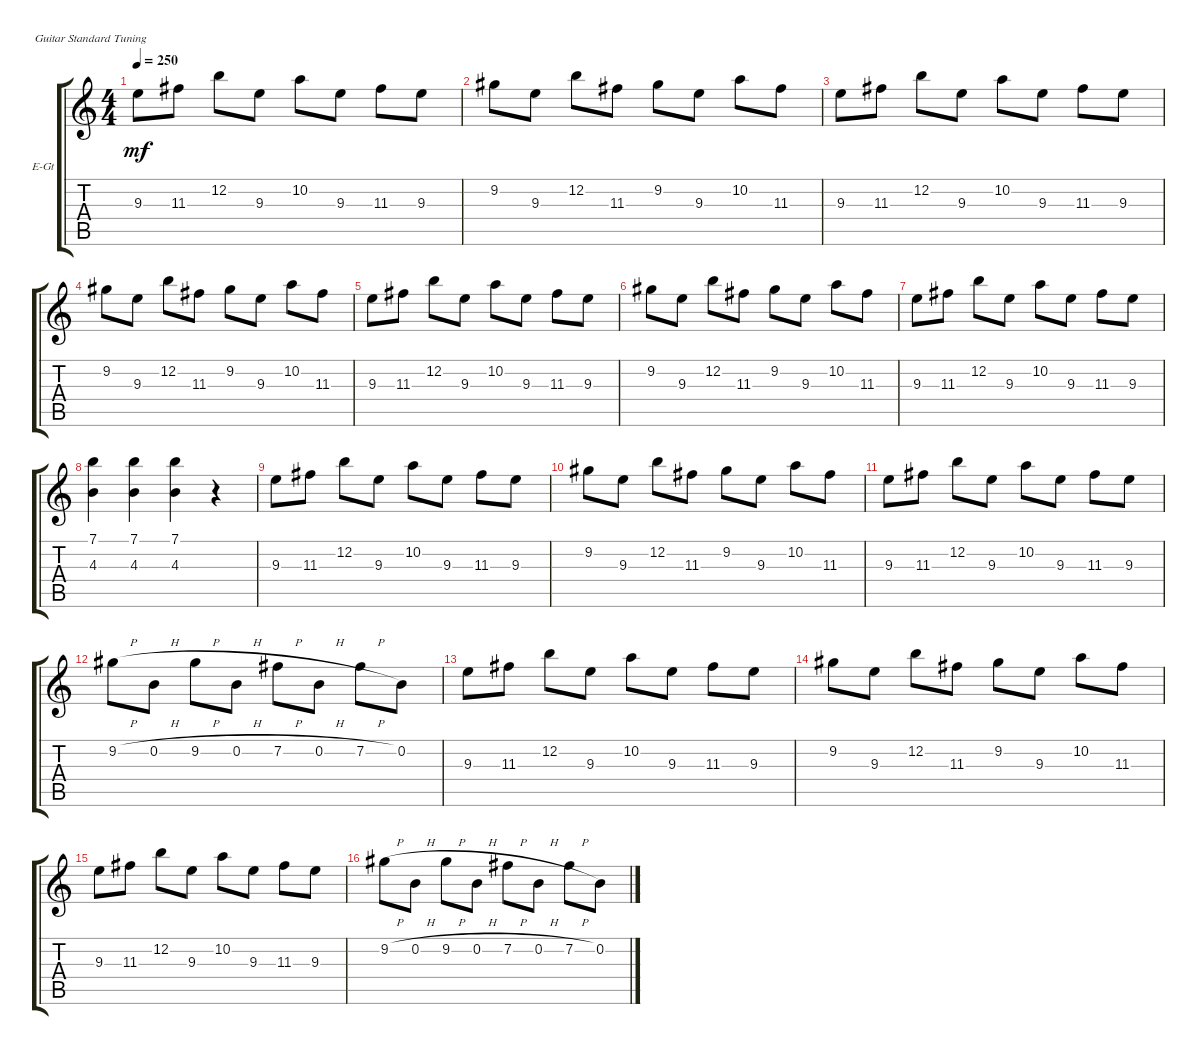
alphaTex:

\defaultSystemsLayout 4
\bracketExtendMode groupsimilarinstruments
\firstSystemTrackNameOrientation horizontal
\otherSystemsTrackNameOrientation horizontal
\track ("Пилюлюкаклка" "E-Gt") {instrument distortionguitar}
\staff {score tabs}
\tuning (E4 B3 G3 D3 A2 E2)
\ts (4 4)
\tempo 250
\clef g2
\scale
0.487395
\ks c
9.3.8{dy mf instrument distortionguitar} 11.3.8 12.2.8 9.3.8 10.2.8 9.3.8 11.3.8 9.3.8 |
\scale
0.256303 9.2.8 9.3.8 12.2.8 11.3.8 9.2.8 9.3.8 10.2.8 11.3.8 |
\scale
0.256303 9.3.8 11.3.8 12.2.8 9.3.8 10.2.8 9.3.8 11.3.8 9.3.8 |
\scale
0.333333 9.2.8 9.3.8 12.2.8 11.3.8 9.2.8 9.3.8 10.2.8 11.3.8 |
\scale
0.333333 9.3.8 11.3.8 12.2.8 9.3.8 10.2.8 9.3.8 11.3.8 9.3.8 |
\scale
0.333333 9.2.8 9.3.8 12.2.8 11.3.8 9.2.8 9.3.8 10.2.8 11.3.8 |
\scale
0.333333 9.3.8 11.3.8 12.2.8 9.3.8 10.2.8 9.3.8 11.3.8 9.3.8 |
\scale
0.333333 (7.1 4.3).4 (7.1 4.3).4 (7.1 4.3).4 r.4 |
\scale
0.333333 9.3.8 11.3.8 12.2.8 9.3.8 10.2.8 9.3.8 11.3.8 9.3.8 |
\scale
0.333333 9.2.8 9.3.8 12.2.8 11.3.8 9.2.8 9.3.8 10.2.8 11.3.8 |
\scale
0.333333 9.3.8 11.3.8 12.2.8 9.3.8 10.2.8 9.3.8 11.3.8 9.3.8 |
\scale
0.333333 9.2{h}.8 0.2{h}.8 9.2{h}.8 0.2{h}.8 7.2{h}.8 0.2{h}.8 7.2{h}.8 0.2.8 |
\scale
0.333333 9.3.8 11.3.8 12.2.8 9.3.8 10.2.8 9.3.8 11.3.8 9.3.8 |
\scale
0.333333 9.2.8 9.3.8 12.2.8 11.3.8 9.2.8 9.3.8 10.2.8 11.3.8 |
\scale
0.333333 9.3.8 11.3.8 12.2.8 9.3.8 10.2.8 9.3.8 11.3.8 9.3.8 |
\scale
0.333333 9.2{h}.8 0.2{h}.8 9.2{h}.8 0.2{h}.8 7.2{h}.8 0.2{h}.8 7.2{h}.8 0.2.8
